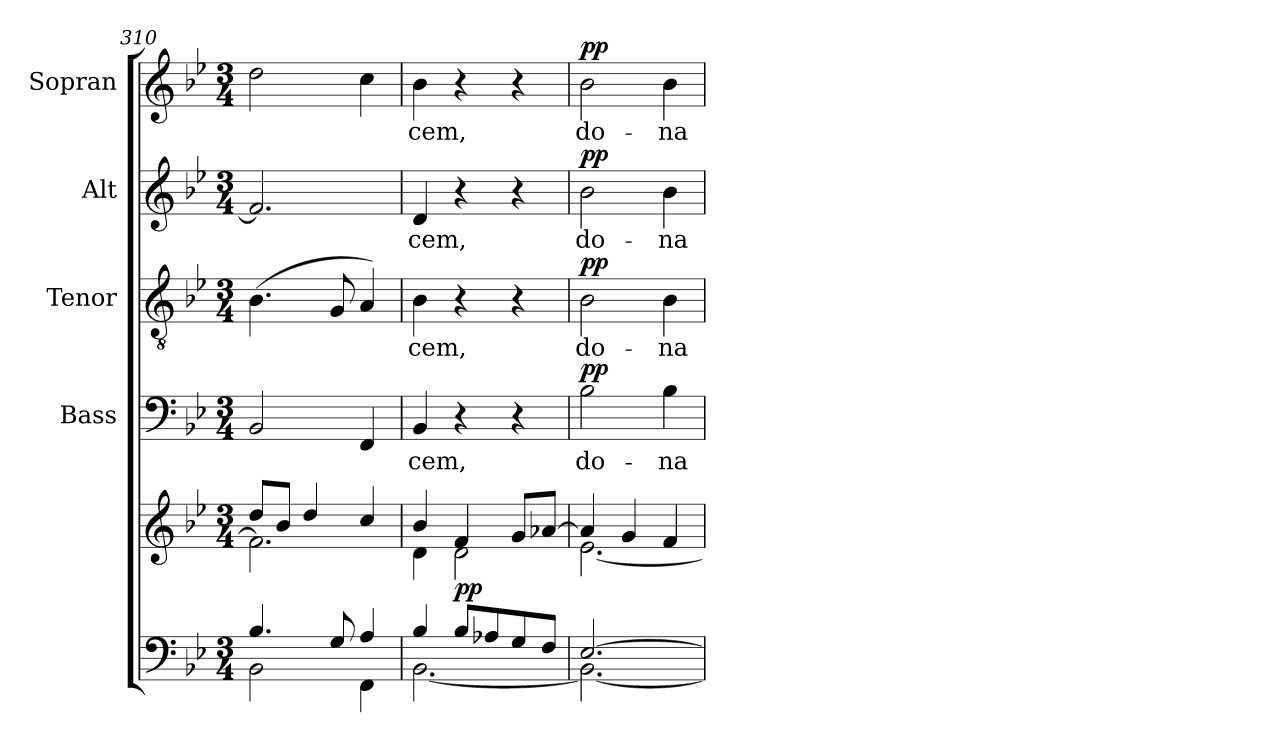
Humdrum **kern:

**kern	**kern	**dynam	**kern	**text	**dynam	**kern	**text	**dynam	**kern	**text	**dynam	**kern	**text	**dynam
*part5	*part5	*part5	*part4	*part4	*part4	*part3	*part3	*part3	*part2	*part2	*part2	*part1	*part1	*part1
*staff6	*staff5	*staff5/6	*staff4	*staff4	*staff4	*staff3	*staff3	*staff3	*staff2	*staff2	*staff2	*staff1	*staff1	*staff1
*	*	*	*I"Bass	*	*	*I"Tenor	*	*	*I"Alt	*	*	*I"Sopran	*	*
*	*	*	*I'B.	*	*	*I'T.	*	*	*I'A.	*	*	*I'S.	*	*
*clefF4	*clefG2	*	*clefF4	*	*	*clefGv2	*	*	*clefG2	*	*	*clefG2	*	*
*k[b-e-]	*k[b-e-]	*	*k[b-e-]	*	*	*k[b-e-]	*	*	*k[b-e-]	*	*	*k[b-e-]	*	*
*B-:	*B-:	*	*B-:	*	*	*B-:	*	*	*B-:	*	*	*B-:	*	*
*M3/4	*M3/4	*	*M3/4	*	*	*M3/4	*	*	*M3/4	*	*	*M3/4	*	*
=310	=310	=310	=310	=310	=310	=310	=310	=310	=310	=310	=310	=310	=310	=310
*^	*^	*	*	*	*	*	*	*	*	*	*	*	*	*
4.B-/	2BB-\	8dd/L	2.f\]	.	2BB-/	.	.	(>4.B-\	.	.	2.f/]	.	.	2dd\	.	.
.	.	8b-/J	.	.	.	.	.	.	.	.	.	.	.	.	.	.
.	.	4dd/	.	.	.	.	.	.	.	.	.	.	.	.	.	.
8G/	.	.	.	.	.	.	.	8G/	.	.	.	.	.	.	.	.
4A/	4FF\	4cc/	.	.	4FF/	.	.	4A/)	.	.	.	.	.	4cc\	.	.
=311	=311	=311	=311	=311	=311	=311	=311	=311	=311	=311	=311	=311	=311	=311	=311	=311
!	!	!	!	!	!	!LO:LY:b	!	!	!LO:LY:b	!	!	!LO:LY:b	!	!	!LO:LY:b	!
4B-/	[<2.BB-\	4b-/	4d\	.	4BB-/	-cem,	.	4B-\	-cem,	.	4d/	-cem,	.	4b-\	-cem,	.
!	!	!	!	!LO:DY:b	!	!	!	!	!	!	!	!	!	!	!	!
8B-/L	.	4f/	2d\	pp	4r	.	.	4r	.	.	4r	.	.	4r	.	.
8A-X/	.	.	.	.	.	.	.	.	.	.	.	.	.	.	.	.
8G/	.	8g/L	.	.	4r	.	.	4r	.	.	4r	.	.	4r	.	.
8F/J	.	[>8a-X/J	.	.	.	.	.	.	.	.	.	.	.	.	.	.
=312	=312	=312	=312	=312	=312	=312	=312	=312	=312	=312	=312	=312	=312	=312	=312	=312
!	!	!	!	!	!	!LO:LY:b	!LO:DY:a	!	!LO:LY:b	!LO:DY:a	!	!LO:LY:b	!LO:DY:a	!	!LO:LY:b	!LO:DY:a
[>2.E-/	2.BB-\_	4a-/]	[<2.e-\	.	2B-\	do-	pp	2B-\	do-	pp	2b-\	do-	pp	2b-\	do-	pp
.	.	4g/	.	.	.	.	.	.	.	.	.	.	.	.	.	.
!	!	!	!	!	!	!LO:LY:b	!	!	!LO:LY:b	!	!	!LO:LY:b	!	!	!LO:LY:b	!
.	.	4f/	.	.	4B-\	-na	.	4B-\	-na	.	4b-\	-na	.	4b-\	-na	.
*v	*v	*	*	*	*	*	*	*	*	*	*	*	*	*	*	*
*	*v	*v	*	*	*	*	*	*	*	*	*	*	*	*	*
=	=	=	=	=	=	=	=	=	=	=	=	=	=	=
*-	*-	*-	*-	*-	*-	*-	*-	*-	*-	*-	*-	*-	*-	*-
